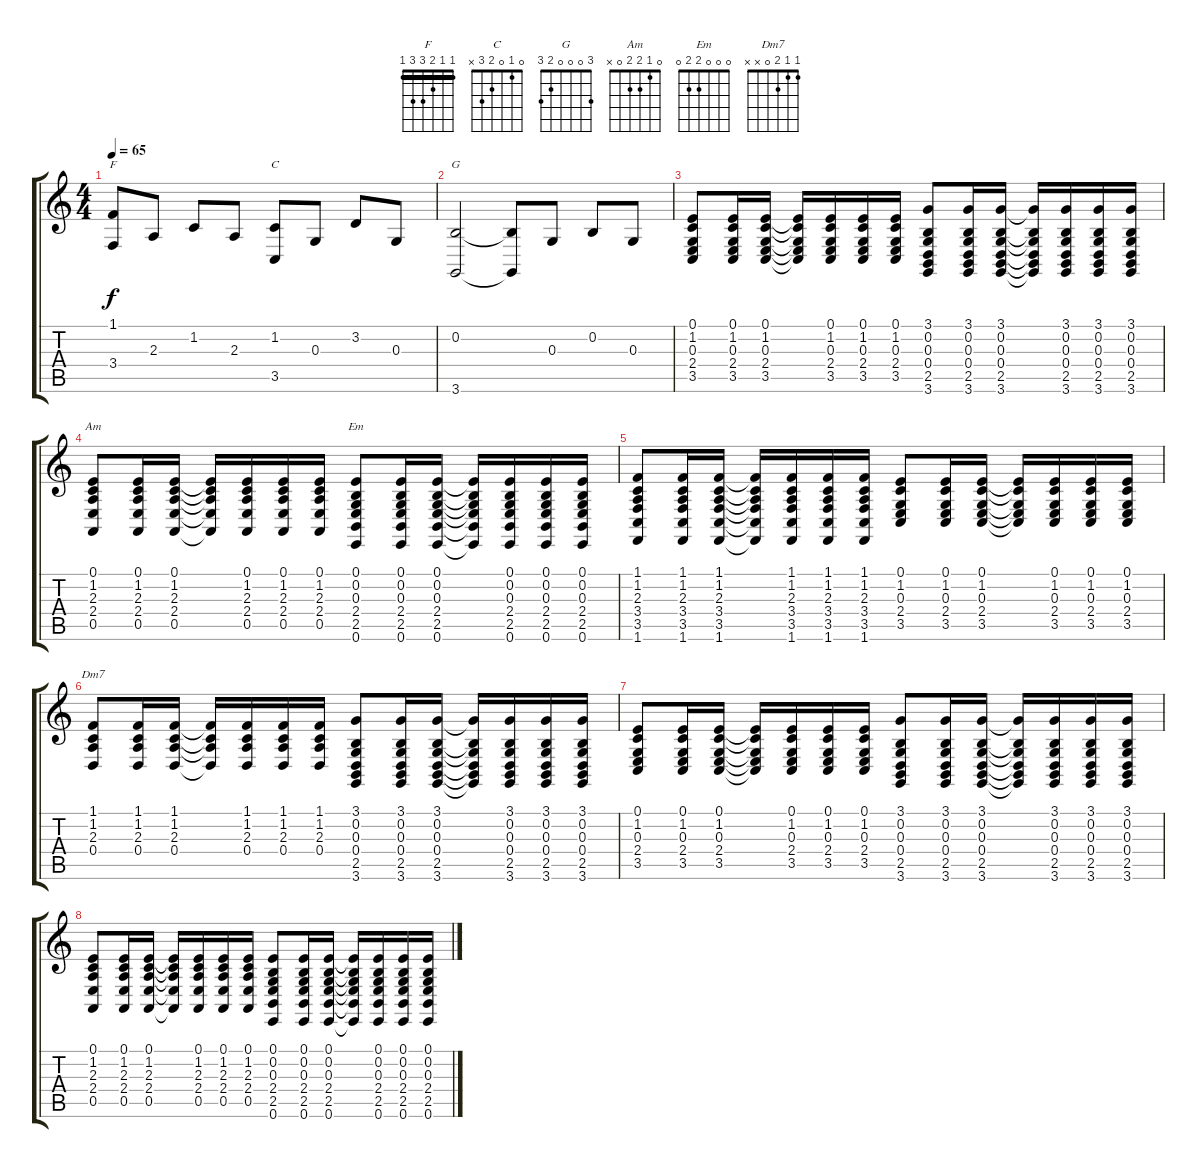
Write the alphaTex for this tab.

\track "" {instrument electricgrandpiano}
\staff {score tabs}
\tuning (E4 B3 G3 D3 A2 E2) {hide}
\chord ("F" 1 1 2 3 3 1) {barre 1}
\chord ("C" 0 1 0 2 3 x)
\chord ("G" 3 0 0 0 2 3)
\chord ("Am" 0 1 2 2 0 x)
\chord ("Em" 0 0 0 2 2 0)
\chord ("Dm7" 1 1 2 0 x x)
\ts (4 4)
\tempo 65
\clef g2
\ks c
(1.1 3.4).8{ch "F" dy f} 2.3.8 1.2.8 2.3.8 (1.2 3.5).8{ch "C"} 0.3.8 3.2.8 0.3.8 |
(0.2 3.6).2{ch "G"} (0.2{t} 3.6{t}).8 0.3.8 0.2.8 0.3.8 |
(0.1 1.2 0.3 2.4 3.5).8 (0.1 1.2 0.3 2.4 3.5).16 (0.1 1.2 0.3 2.4 3.5).16 (0.1{t} 1.2{t} 0.3{t} 2.4{t} 3.5{t}).16 (0.1 1.2 0.3 2.4 3.5).16 (0.1 1.2 0.3 2.4 3.5).16 (0.1 1.2 0.3 2.4 3.5).16 (3.1 0.2 0.3 0.4 2.5 3.6).8 (3.1 0.2 0.3 0.4 2.5 3.6).16 (3.1 0.2 0.3 0.4 2.5 3.6).16 (3.1{t} 0.2{t} 0.3{t} 0.4{t} 2.5{t} 3.6{t}).16 (3.1 0.2 0.3 0.4 2.5 3.6).16 (3.1 0.2 0.3 0.4 2.5 3.6).16 (3.1 0.2 0.3 0.4 2.5 3.6).16 |
(0.1 1.2 2.3 2.4 0.5).8{ch "Am"} (0.1 1.2 2.3 2.4 0.5).16 (0.1 1.2 2.3 2.4 0.5).16 (0.1{t} 1.2{t} 2.3{t} 2.4{t} 0.5{t}).16 (0.1 1.2 2.3 2.4 0.5).16 (0.1 1.2 2.3 2.4 0.5).16 (0.1 1.2 2.3 2.4 0.5).16 (0.1 0.2 0.3 2.4 2.5 0.6).8{ch "Em"} (0.1 0.2 0.3 2.4 2.5 0.6).16 (0.1 0.2 0.3 2.4 2.5 0.6).16 (0.1{t} 0.2{t} 0.3{t} 2.4{t} 2.5{t} 0.6{t}).16 (0.1 0.2 0.3 2.4 2.5 0.6).16 (0.1 0.2 0.3 2.4 2.5 0.6).16 (0.1 0.2 0.3 2.4 2.5 0.6).16 |
(1.1 1.2 2.3 3.4 3.5 1.6).8 (1.1 1.2 2.3 3.4 3.5 1.6).16 (1.1 1.2 2.3 3.4 3.5 1.6).16 (1.1{t} 1.2{t} 2.3{t} 3.4{t} 3.5{t} 1.6{t}).16 (1.1 1.2 2.3 3.4 3.5 1.6).16 (1.1 1.2 2.3 3.4 3.5 1.6).16 (1.1 1.2 2.3 3.4 3.5 1.6).16 (0.1 1.2 0.3 2.4 3.5).8 (0.1 1.2 0.3 2.4 3.5).16 (0.1 1.2 0.3 2.4 3.5).16 (0.1{t} 1.2{t} 0.3{t} 2.4{t} 3.5{t}).16 (0.1 1.2 0.3 2.4 3.5).16 (0.1 1.2 0.3 2.4 3.5).16 (0.1 1.2 0.3 2.4 3.5).16 |
(1.1 1.2 2.3 0.4).8{ch "Dm7"} (1.1 1.2 2.3 0.4).16 (1.1 1.2 2.3 0.4).16 (1.1{t} 1.2{t} 2.3{t} 0.4{t}).16 (1.1 1.2 2.3 0.4).16 (1.1 1.2 2.3 0.4).16 (1.1 1.2 2.3 0.4).16 (3.1 0.2 0.3 0.4 2.5 3.6).8 (3.1 0.2 0.3 0.4 2.5 3.6).16 (3.1 0.2 0.3 0.4 2.5 3.6).16 (3.1{t} 0.2{t} 0.3{t} 0.4{t} 2.5{t} 3.6{t}).16 (3.1 0.2 0.3 0.4 2.5 3.6).16 (3.1 0.2 0.3 0.4 2.5 3.6).16 (3.1 0.2 0.3 0.4 2.5 3.6).16 |
(0.1 1.2 0.3 2.4 3.5).8 (0.1 1.2 0.3 2.4 3.5).16 (0.1 1.2 0.3 2.4 3.5).16 (0.1{t} 1.2{t} 0.3{t} 2.4{t} 3.5{t}).16 (0.1 1.2 0.3 2.4 3.5).16 (0.1 1.2 0.3 2.4 3.5).16 (0.1 1.2 0.3 2.4 3.5).16 (3.1 0.2 0.3 0.4 2.5 3.6).8 (3.1 0.2 0.3 0.4 2.5 3.6).16 (3.1 0.2 0.3 0.4 2.5 3.6).16 (3.1{t} 0.2{t} 0.3{t} 0.4{t} 2.5{t} 3.6{t}).16 (3.1 0.2 0.3 0.4 2.5 3.6).16 (3.1 0.2 0.3 0.4 2.5 3.6).16 (3.1 0.2 0.3 0.4 2.5 3.6).16 |
(0.1 1.2 2.3 2.4 0.5).8 (0.1 1.2 2.3 2.4 0.5).16 (0.1 1.2 2.3 2.4 0.5).16 (0.1{t} 1.2{t} 2.3{t} 2.4{t} 0.5{t}).16 (0.1 1.2 2.3 2.4 0.5).16 (0.1 1.2 2.3 2.4 0.5).16 (0.1 1.2 2.3 2.4 0.5).16 (0.1 0.2 0.3 2.4 2.5 0.6).8 (0.1 0.2 0.3 2.4 2.5 0.6).16 (0.1 0.2 0.3 2.4 2.5 0.6).16 (0.1{t} 0.2{t} 0.3{t} 2.4{t} 2.5{t} 0.6{t}).16 (0.1 0.2 0.3 2.4 2.5 0.6).16 (0.1 0.2 0.3 2.4 2.5 0.6).16 (0.1 0.2 0.3 2.4 2.5 0.6).16
